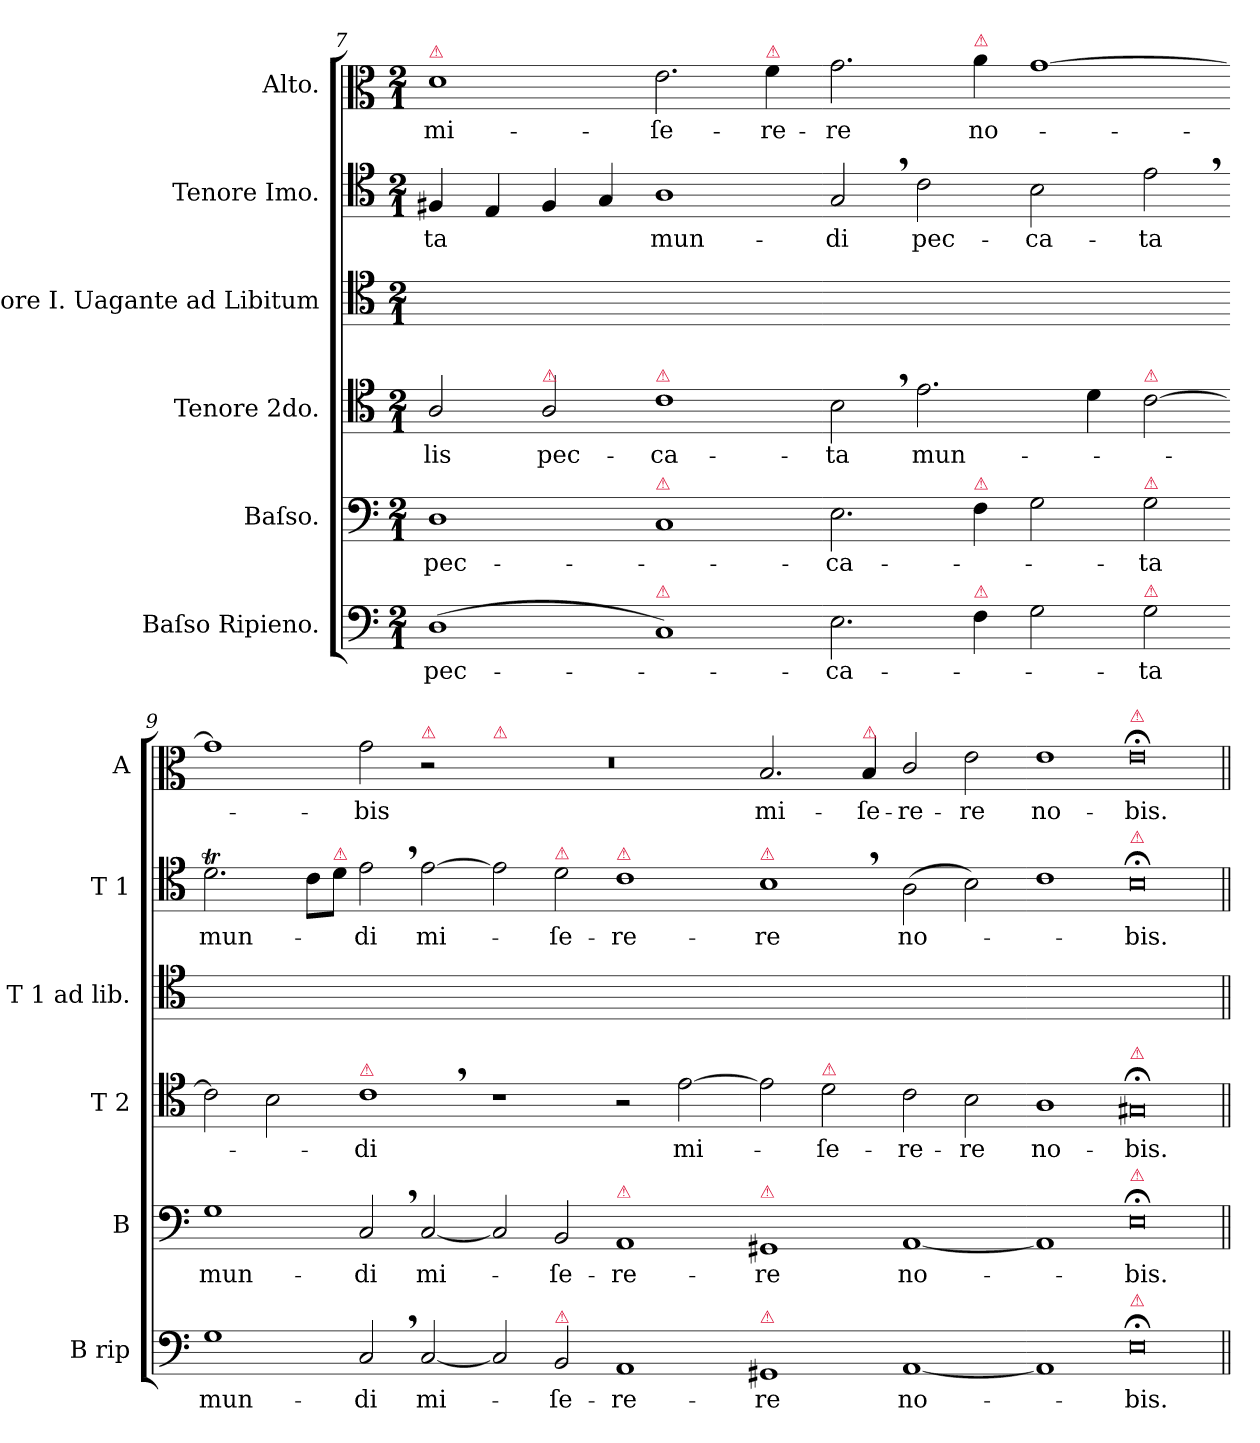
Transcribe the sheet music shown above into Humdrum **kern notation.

**kern	**text	**kern	**text	**kern	**text	**kern	**kern	**text	**kern	**text
*part6	*part6	*part5	*part5	*part4	*part4	*part3	*part2	*part2	*part1	*part1
*staff6	*staff6	*staff5	*staff5	*staff4	*staff4	*staff3	*staff2	*staff2	*staff1	*staff1
*I"Baſso Ripieno.	*	*I"Baſso.	*	*I"Tenore 2do.	*	*I"Tenore I. Uagante ad Libitum	*I"Tenore Imo.	*	*I"Alto.	*
*I'B rip	*	*I'B	*	*I'T 2	*	*I'T 1 ad lib.	*I'T 1	*	*I'A	*
*clefF4	*	*clefF4	*	*clefC4	*	*clefC4	*clefC4	*	*clefC3	*
*k[]	*	*k[]	*	*k[]	*	*k[]	*k[]	*	*k[]	*
*a:	*	*a:	*	*a:	*	*a:	*a:	*	*a:	*
*M2/1	*	*M2/1	*	*M2/1	*	*M2/1	*M2/1	*	*M2/1	*
=7	=7	=7	=7	=7	=7	=7	=7	=7	=7	=7
!	!	!	!	!	!	!	!	!	!LO:TX:a:color=crimson:t=⚠	!
(1D	pec-	1D	pec-	2A/	-lis	0ryy	4F#X/	-ta	1d	mi-
.	.	.	.	.	.	.	4E/	.	.	.
!	!	!	!	!LO:TX:a:color=crimson:t=⚠	!	!	!	!	!	!
.	.	.	.	2A/	pec-	.	4F#/	.	.	.
.	.	.	.	.	.	.	4G/	.	.	.
!	!	!	!	!LO:TX:a:color=crimson:t=⚠	!	!	!	!	!	!
!	!	!LO:TX:a:color=crimson:t=⚠	!	!	!	!	!	!	!	!
!LO:TX:a:color=crimson:t=⚠	!	!	!	!	!	!	!	!	!	!
1C)	.	1C	.	1c	-ca-	.	1A	mun-	2.e\	-ſe-
!	!	!	!	!	!	!	!	!	!LO:TX:a:color=crimson:t=⚠	!
.	.	.	.	.	.	.	.	.	4f\	-re-
=8-	=8-	=8-	=8-	=8-	=8-	=8-	=8-	=8-	=8-	=8-
2.E\	-ca-	2.E\	-ca-	2B,<\	-ta	0ryy	2G,</	-di	2.g\	-re
.	.	.	.	2.e\	mun-	.	2c\	pec-	.	.
!	!	!	!	!	!	!	!	!	!LO:TX:a:color=crimson:t=⚠	!
!	!	!LO:TX:a:color=crimson:t=⚠	!	!	!	!	!	!	!	!
!LO:TX:a:color=crimson:t=⚠	!	!	!	!	!	!	!	!	!	!
4F\	.	4F\	.	.	.	.	.	.	4a\	no-
2G\	.	2G\	.	.	.	.	2B\	-ca-	[1g	.
.	.	.	.	4d\	.	.	.	.	.	.
!	!	!	!	!LO:TX:a:color=crimson:t=⚠	!	!	!	!	!	!
!	!	!LO:TX:a:color=crimson:t=⚠	!	!	!	!	!	!	!	!
!LO:TX:a:color=crimson:t=⚠	!	!	!	!	!	!	!	!	!	!
2G\	-ta	2G\	-ta	[2c\	.	.	2e,<\	-ta	.	.
=9-	=9-	=9-	=9-	=9-	=9-	=9-	=9-	=9-	=9-	=9-
1G	mun-	1G	mun-	2c\]	.	0ryy	2.dT\	mun-	1g]	.
.	.	.	.	2B\	.	.	.	.	.	.
.	.	.	.	.	.	.	8c\L	.	.	.
!	!	!	!	!	!	!	!LO:TX:a:color=crimson:t=⚠	!	!	!
.	.	.	.	.	.	.	8d\J	.	.	.
!	!	!	!	!LO:TX:a:color=crimson:t=⚠	!	!	!	!	!	!
2C,</	-di	2C,</	-di	1c,<	-di	.	2e,<\	-di	2g\	-bis
!	!	!	!	!	!	!	!	!	!LO:TX:a:color=crimson:t=⚠	!
[2C/	mi-	[2C/	mi-	.	.	.	[2e\	mi-	2r	.
=10-	=10-	=10-	=10-	=10-	=10-	=10-	=10-	=10-	=10-	=10-
!	!	!	!	!	!	!	!	!	!LO:TX:a:color=crimson:t=⚠	!
2C/]	.	2C/]	.	1r	.	0ryy	2e\]	.	0r	.
!	!	!	!	!	!	!	!LO:TX:a:color=crimson:t=⚠	!	!	!
!LO:TX:a:color=crimson:t=⚠	!	!	!	!	!	!	!	!	!	!
2BB/	-ſe-	2BB/	-ſe-	.	.	.	2d\	-ſe-	.	.
!	!	!	!	!	!	!	!LO:TX:a:color=crimson:t=⚠	!	!	!
!	!	!LO:TX:a:color=crimson:t=⚠	!	!	!	!	!	!	!	!
1AA	-re-	1AA	-re-	2r	.	.	1c	-re-	.	.
.	.	.	.	[2e\	mi-	.	.	.	.	.
=11-	=11-	=11-	=11-	=11-	=11-	=11-	=11-	=11-	=11-	=11-
!	!	!	!	!	!	!	!LO:TX:a:color=crimson:t=⚠	!	!	!
!	!	!LO:TX:a:color=crimson:t=⚠	!	!	!	!	!	!	!	!
!LO:TX:a:color=crimson:t=⚠	!	!	!	!	!	!	!	!	!	!
1GG#X	-re	1GG#X	-re	2e\]	.	0ryy	1B,<	-re	2.B/	mi-
!	!	!	!	!LO:TX:a:color=crimson:t=⚠	!	!	!	!	!	!
.	.	.	.	2d\	-ſe-	.	.	.	.	.
!	!	!	!	!	!	!	!	!	!LO:TX:a:color=crimson:t=⚠	!
.	.	.	.	.	.	.	.	.	4B/	-ſe-
[1AA	no-	[1AA	no-	2c\	-re-	.	(2A\	no-	2c/	-re-
.	.	.	.	2B\	-re	.	2B\)	.	2e\	-re
=12-	=12-	=12-	=12-	=12-	=12-	=12-	=12-	=12-	=12-	=12-
1AA]	.	1AA]	.	1A	no-	0ryy	1c	.	1e	no-
!	!	!	!	!	!	!	!	!	!LO:TX:a:color=crimson:t=⚠	!
!	!	!	!	!	!	!	!LO:TX:a:color=crimson:t=⚠	!	!	!
!	!	!	!	!LO:TX:a:color=crimson:t=⚠	!	!	!	!	!	!
!	!	!LO:TX:a:color=crimson:t=⚠	!	!	!	!	!	!	!	!
!LO:TX:a:color=crimson:t=⚠	!	!	!	!	!	!	!	!	!	!
!LO:N:vis=0	!	!LO:N:vis=0	!	!LO:N:vis=0	!	!	!LO:N:vis=0	!	!LO:N:vis=0	!
1E;<	-bis.	1E;<	-bis.	1G#X;<	-bis.	.	1B;<	-bis.	1e;<	-bis.
=||	=||	=||	=||	=||	=||	=||	=||	=||	=||	=||
*-	*-	*-	*-	*-	*-	*-	*-	*-	*-	*-
